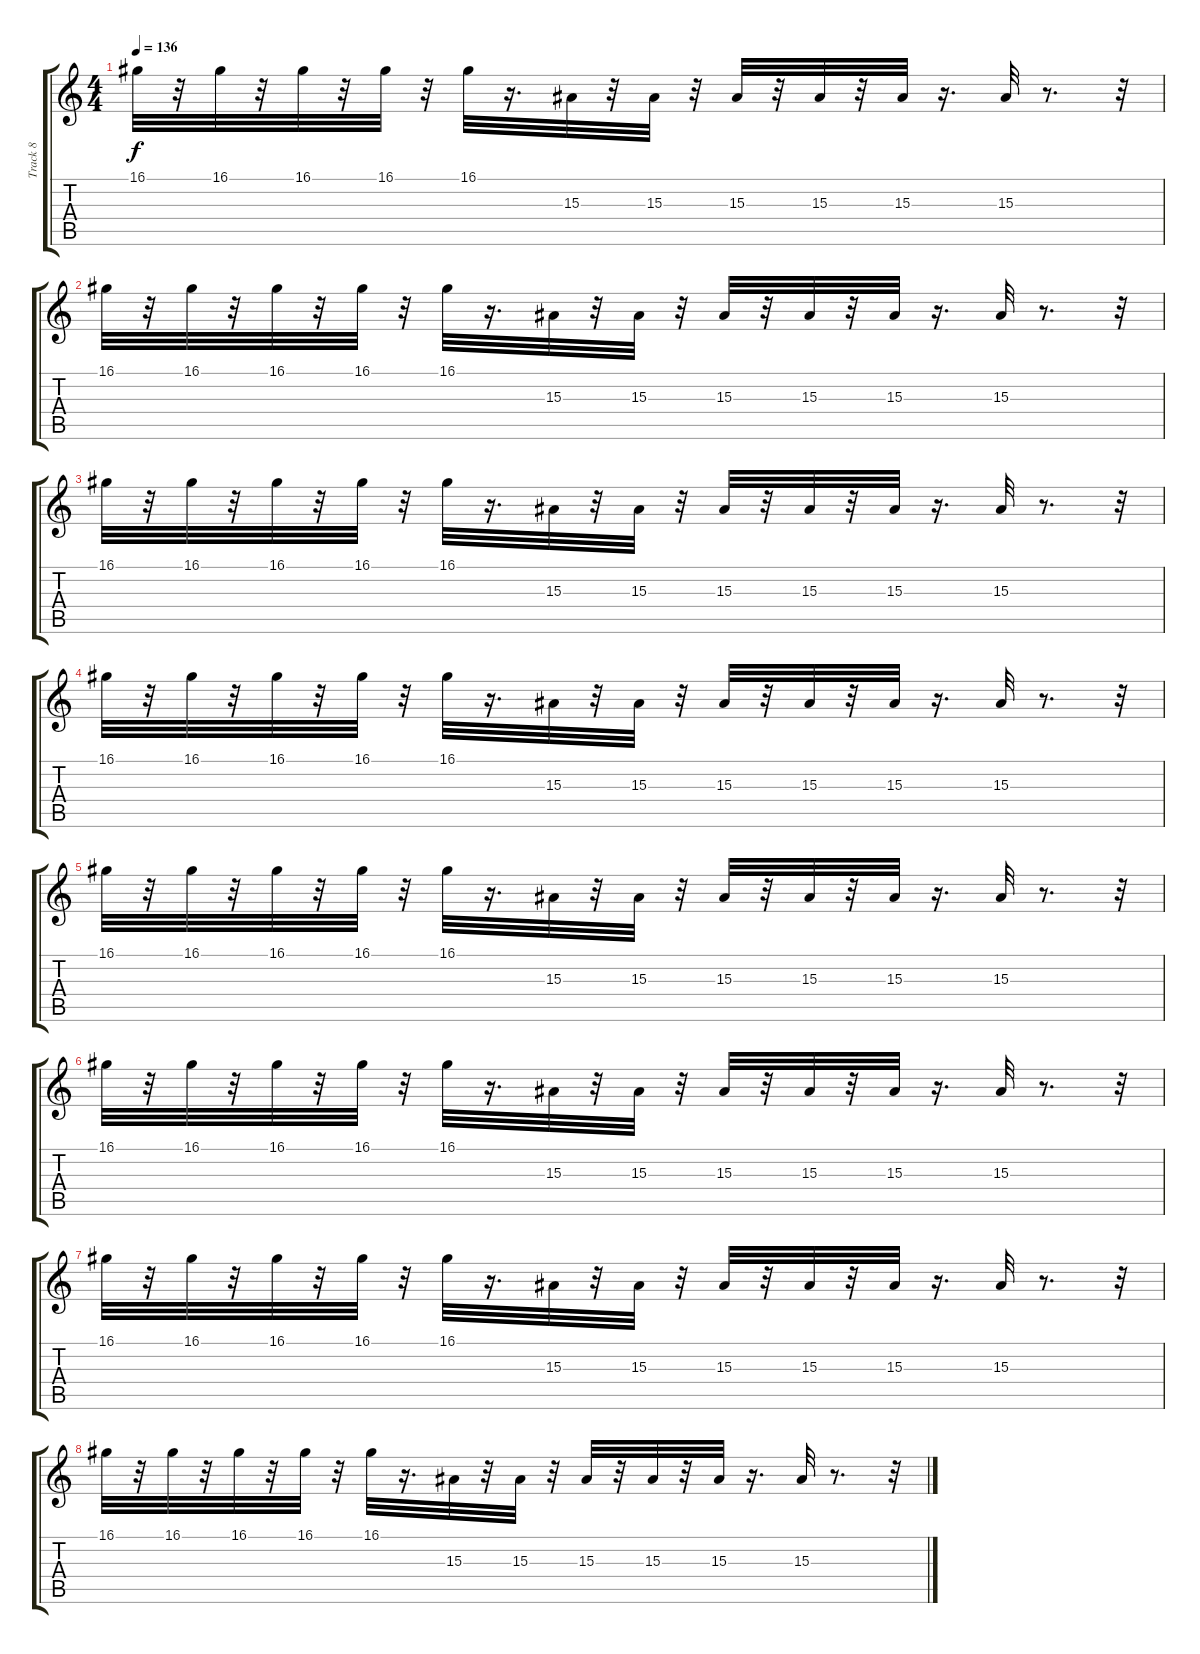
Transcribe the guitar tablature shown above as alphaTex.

\track ("Track 8" "Track 8") {instrument woodblock}
\staff {score tabs}
\tuning (E4 B3 G3 D3 A2 E2) {hide}
\ts (4 4)
\tempo 136
\clef g2
\ks c
16.1.32{dy f} r.32 16.1.32 r.32 16.1.32 r.32 16.1.32 r.32 16.1.32 r.16{d} 15.3.32 r.32 15.3.32 r.32 15.3.32 r.32 15.3.32 r.32 15.3.32 r.16{d} 15.3.32 r.8{d} r.32 |
16.1.32 r.32 16.1.32 r.32 16.1.32 r.32 16.1.32 r.32 16.1.32 r.16{d} 15.3.32 r.32 15.3.32 r.32 15.3.32 r.32 15.3.32 r.32 15.3.32 r.16{d} 15.3.32 r.8{d} r.32 |
16.1.32 r.32 16.1.32 r.32 16.1.32 r.32 16.1.32 r.32 16.1.32 r.16{d} 15.3.32 r.32 15.3.32 r.32 15.3.32 r.32 15.3.32 r.32 15.3.32 r.16{d} 15.3.32 r.8{d} r.32 |
16.1.32 r.32 16.1.32 r.32 16.1.32 r.32 16.1.32 r.32 16.1.32 r.16{d} 15.3.32 r.32 15.3.32 r.32 15.3.32 r.32 15.3.32 r.32 15.3.32 r.16{d} 15.3.32 r.8{d} r.32 |
16.1.32 r.32 16.1.32 r.32 16.1.32 r.32 16.1.32 r.32 16.1.32 r.16{d} 15.3.32 r.32 15.3.32 r.32 15.3.32 r.32 15.3.32 r.32 15.3.32 r.16{d} 15.3.32 r.8{d} r.32 |
16.1.32 r.32 16.1.32 r.32 16.1.32 r.32 16.1.32 r.32 16.1.32 r.16{d} 15.3.32 r.32 15.3.32 r.32 15.3.32 r.32 15.3.32 r.32 15.3.32 r.16{d} 15.3.32 r.8{d} r.32 |
16.1.32 r.32 16.1.32 r.32 16.1.32 r.32 16.1.32 r.32 16.1.32 r.16{d} 15.3.32 r.32 15.3.32 r.32 15.3.32 r.32 15.3.32 r.32 15.3.32 r.16{d} 15.3.32 r.8{d} r.32 |
16.1.32 r.32 16.1.32 r.32 16.1.32 r.32 16.1.32 r.32 16.1.32 r.16{d} 15.3.32 r.32 15.3.32 r.32 15.3.32 r.32 15.3.32 r.32 15.3.32 r.16{d} 15.3.32 r.8{d} r.32
